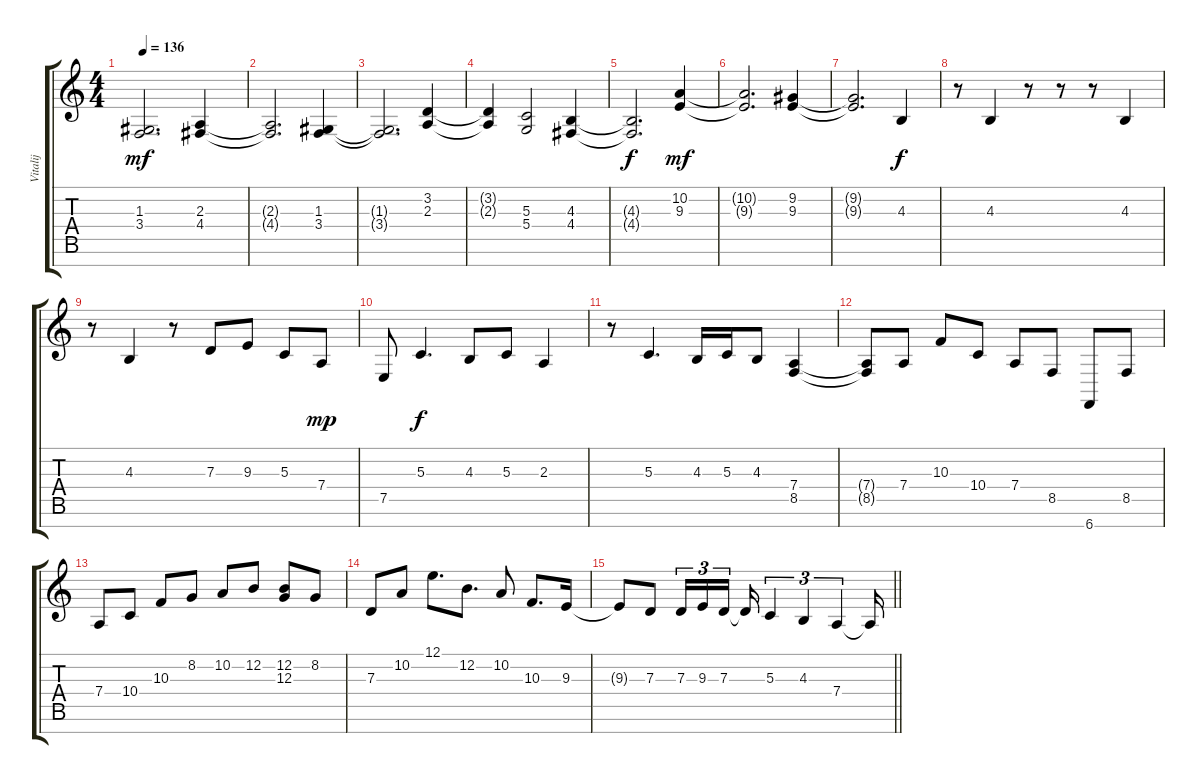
\track ("Vitalij" "Vitalij") {instrument lead1square}
\staff {score tabs}
\tuning (E4 B3 G3 D3 A2 E2 B1) {hide}
\ts (4 4)
\tempo 136
\clef g2
\ks c
(1.3{t} 3.4{t}).2{d dy mf} (2.3 4.4).4 |
(2.3{t} 4.4{t}).2{d} (1.3 3.4).4 |
(1.3{t} 3.4{t}).2{d} (3.2 2.3).4 |
(3.2{t} 2.3{t}).4 (5.3 5.4).2 (4.3 4.4).4 |
(4.3{t} 4.4{t}).2{d dy f} (10.2 9.3).4{dy mf} |
(10.2{t} 9.3{t}).2{d} (9.2 9.3).4 |
(9.2{t} 9.3{t}).2{d instrument brightacousticpiano} 4.3.4{dy f} |
r.8 4.3.4 r.8 r.8 r.8 4.3.4 |
r.8 4.3.4 r.8 7.3.8 9.3.8 5.3.8 7.4.8{dy mp} |
7.5.8 5.3.4{d dy f} 4.3.8 5.3.8 2.3.4 |
r.8 5.3.4{d} 4.3.16 5.3.16 4.3.8 (7.4 8.5).4 |
(7.4{t} 8.5{t}).8 7.4.8 10.3.8 10.4.8 7.4.8 8.5.8 6.7.8 8.5.8 |
7.4.8 10.4.8 10.3.8 8.2.8 10.2.8 12.2.8 (12.2 12.3).8 8.2.8 |
7.3.8 10.2.8 12.1.8{d} 12.2.8{d} 10.2.8 10.3.8{d} 9.3.16 |
\barLineRight lightlight
9.3{t}.8 7.3.8 7.3.16{tu (3 2)} 9.3.16{tu (3 2)} 7.3.16{tu (3 2) beam splitsecondary} 7.3{t}.16 5.3.4{tu (3 2)} 4.3.4{tu (3 2)} 7.4.4{tu (3 2)} 7.4{t}.16
